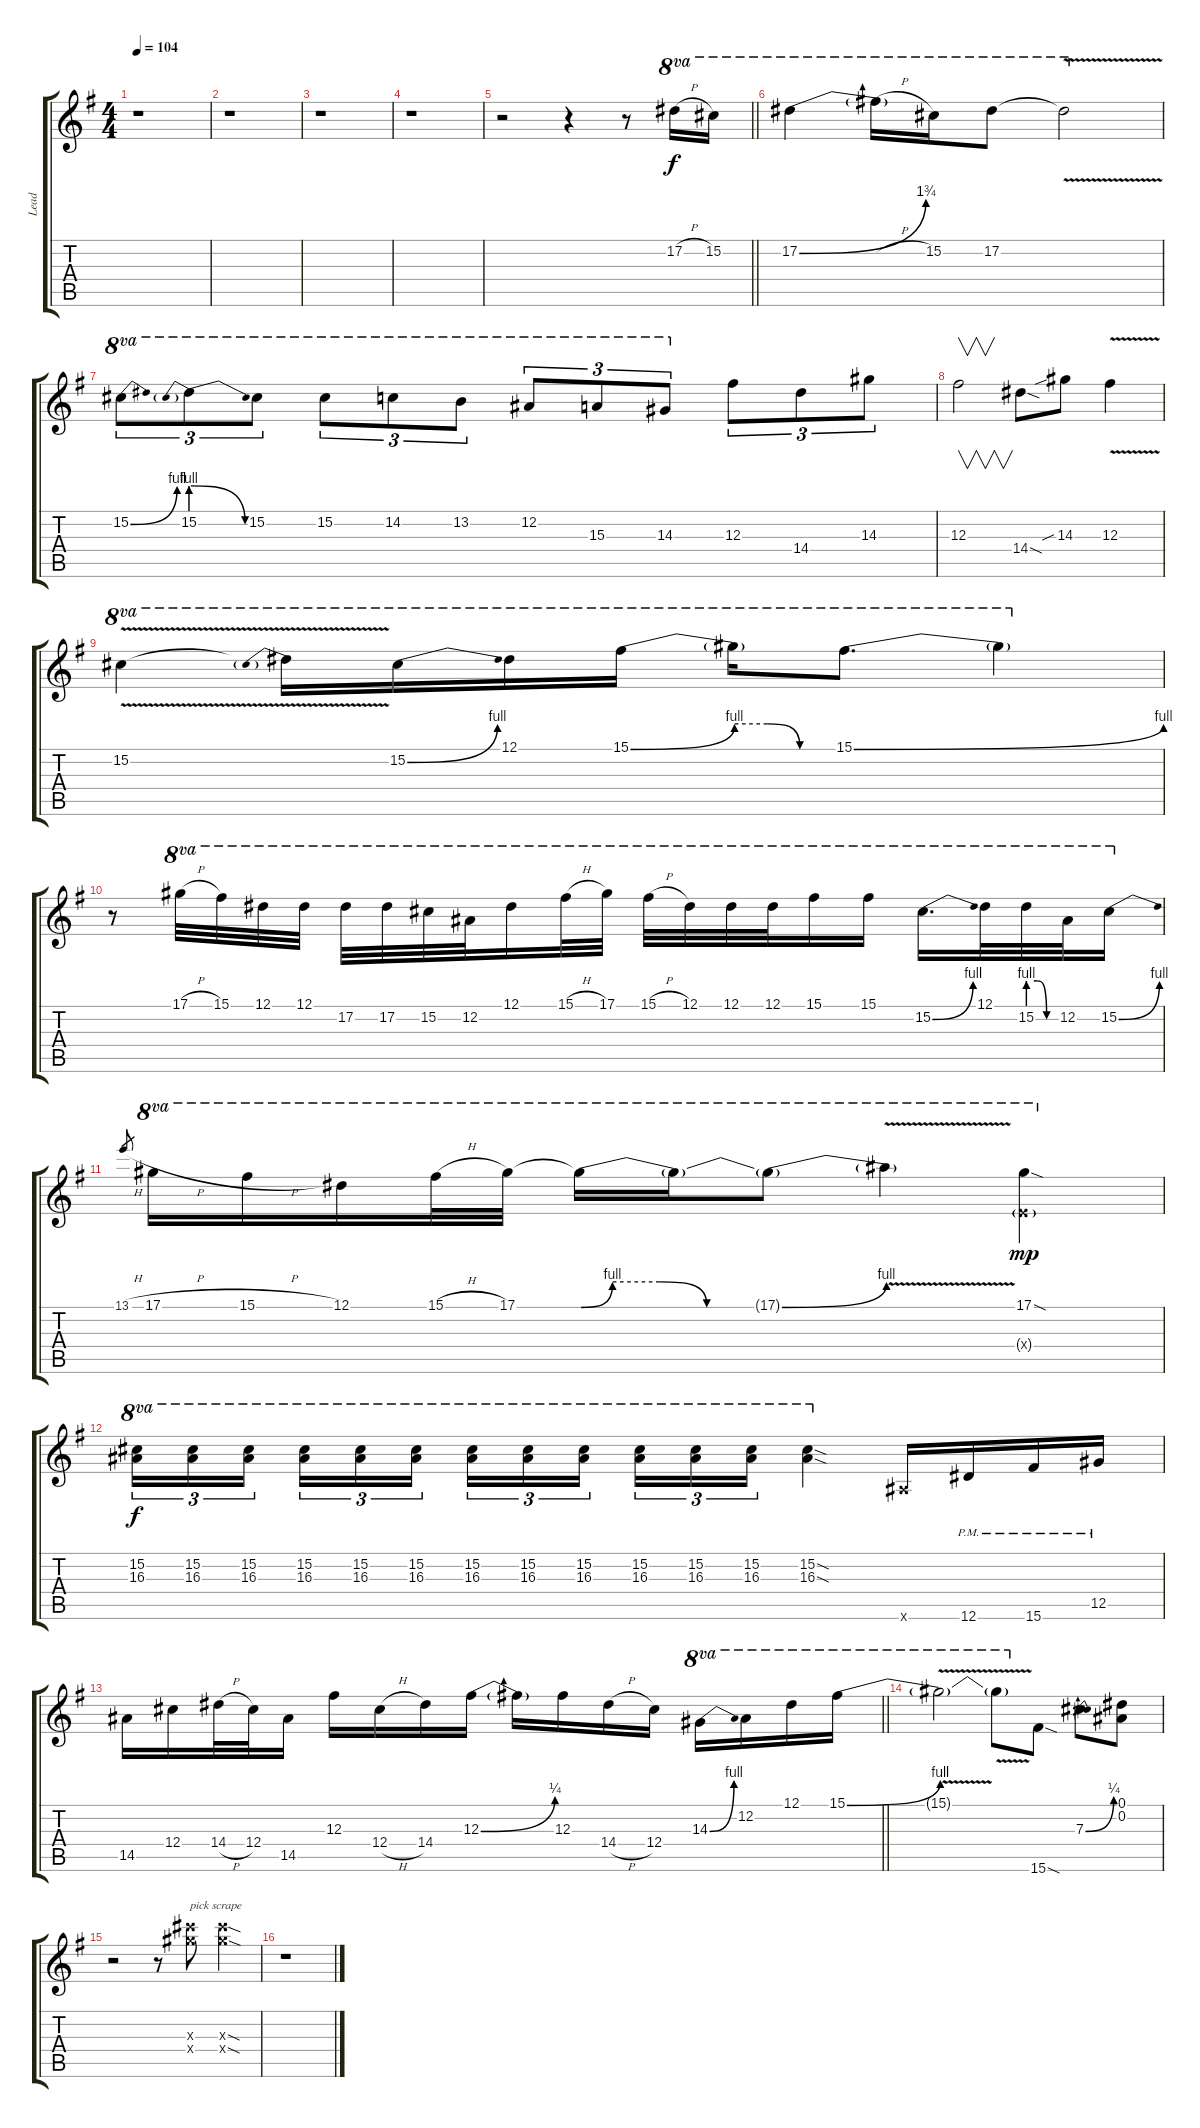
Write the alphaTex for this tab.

\track ("Lead" "Lead") {instrument distortionguitar}
\staff {score tabs}
\tuning (Eb4 Bb3 Gb3 Db3 Ab2 Eb2) {hide}
\ts (4 4)
\tempo 104
\clef g2
\ks g
r.1{dy f} |
r.1 |
r.1 |
r.1 |
\barLineRight lightlight
r.2 r.4 r.8 17.2{h}.16{ot 8va} 15.2.16{ot 8va} |
17.2{be (bend 0 0 60 7)}.4{ot 8va} 17.2{h t}.16{ot 8va} 15.2.16{ot 8va} 17.2.8{ot 8va} 17.2{v t}.2{ot 8va} |
15.2{be (bend 0 0 60 4)}.8{tu (3 2) ot 8va} 15.2{be (prebendrelease 0 4 60 0)}.8{tu (3 2) ot 8va} 15.2.8{tu (3 2) ot 8va} 15.2.8{tu (3 2) ot 8va} 14.2.8{tu (3 2) ot 8va} 13.2.8{tu (3 2) ot 8va} 12.2.8{tu (3 2) ot 8va} 15.3.8{tu (3 2) ot 8va} 14.3.8{tu (3 2) ot 8va} 12.3.8{tu (3 2)} 14.4.8{tu (3 2)} 14.3.8{tu (3 2)} |
12.3.2{v} 14.4{sod}.8 14.3{sib}.8 12.3{v}.4 |
15.2{v}.4{ot 8va} 15.2{be (prebend 0 4 60 4) t}.16{ot 8va} 15.2{be (bend 0 0 60 4)}.16{ot 8va} 12.1.16{ot 8va} 15.1{be (bend 0 0 60 4)}.16{ot 8va} 15.1{be (custom 0 4 20 4 40 0 60 0) t}.16{ot 8va} 15.1{be (bend 0 0 60 4)}.8{d ot 8va} 15.1{t}.4{ot 8va} |
r.8 17.1{h}.32{ot 8va} 15.1.32{ot 8va} 12.1.32{ot 8va} 12.1.32{ot 8va} 17.2.32{ot 8va} 17.2.32{ot 8va} 15.2.32{ot 8va} 12.2.32{ot 8va} 12.1.16{ot 8va} 15.1{h}.32{ot 8va} 17.1.32{ot 8va} 15.1{h}.32{ot 8va} 12.1.32{ot 8va} 12.1.32{ot 8va} 12.1.32{ot 8va} 15.1.16{ot 8va} 15.1.16{ot 8va} 15.2{be (bend 0 0 60 4)}.16{d ot 8va} 12.1.32{ot 8va} 15.2{be (custom 0 4 20 4 40 0 60 0)}.32{ot 8va} 12.2.32{ot 8va} 15.2{be (bend 0 0 60 4)}.16{ot 8va} |
13.1{h}.8{gr} 17.1{h}.16{ot 8va} 15.1{h}.16{ot 8va} 12.1.16{ot 8va} 15.1{h}.32{ot 8va} 17.1.32{ot 8va} 17.1{be (custom 0 0 10 4 25 4 40 0 60 0) t}.16{ot 8va} 17.1{t}.16{ot 8va} 17.1{be (bend 0 0 60 4) t}.8{ot 8va} 17.1{v t}.4{ot 8va} (17.1{sod} 15.4{g x}).4{ot 8va dy mp} |
(15.2 16.3).16{tu (3 2) ot 8va dy f} (15.2 16.3).16{tu (3 2) ot 8va} (15.2 16.3).16{tu (3 2) ot 8va beam splitsecondary} (15.2 16.3).16{tu (3 2) ot 8va} (15.2 16.3).16{tu (3 2) ot 8va} (15.2 16.3).16{tu (3 2) ot 8va} (15.2 16.3).16{tu (3 2) ot 8va} (15.2 16.3).16{tu (3 2) ot 8va} (15.2 16.3).16{tu (3 2) ot 8va beam splitsecondary} (15.2 16.3).16{tu (3 2) ot 8va} (15.2 16.3).16{tu (3 2) ot 8va} (15.2 16.3).16{tu (3 2) ot 8va} (15.2{sod} 16.3{sod}).4{ot 8va} 7.6{x}.16 12.6{pm}.16 15.6{pm}.16 12.5{pm}.16 |
\barLineRight lightlight
14.5.16 12.4.16 14.4{h}.32 12.4.32 14.5.16 12.3.16 12.4{h}.16 14.4.16 12.3{be (bend 0 0 60 1)}.16 12.3{t}.16 12.3.16 14.4{h}.16 12.4.16 14.3{be (bend 0 0 60 4)}.16{ot 8va} 12.2.16{ot 8va} 12.1.16{ot 8va} 15.1{be (bend 0 0 60 4)}.16{ot 8va} |
15.1{v t}.2{ot 8va} 15.1{t}.8{ot 8va} 15.6{sod}.8 7.3{be (bend 0 0 60 1)}.8 (0.1 0.2).8 |
r.2 r.8 (19.3{x} 19.4{x}).8{txt "pick scrape"} (19.3{sod x} 19.4{sod x}).4 |
r.1
